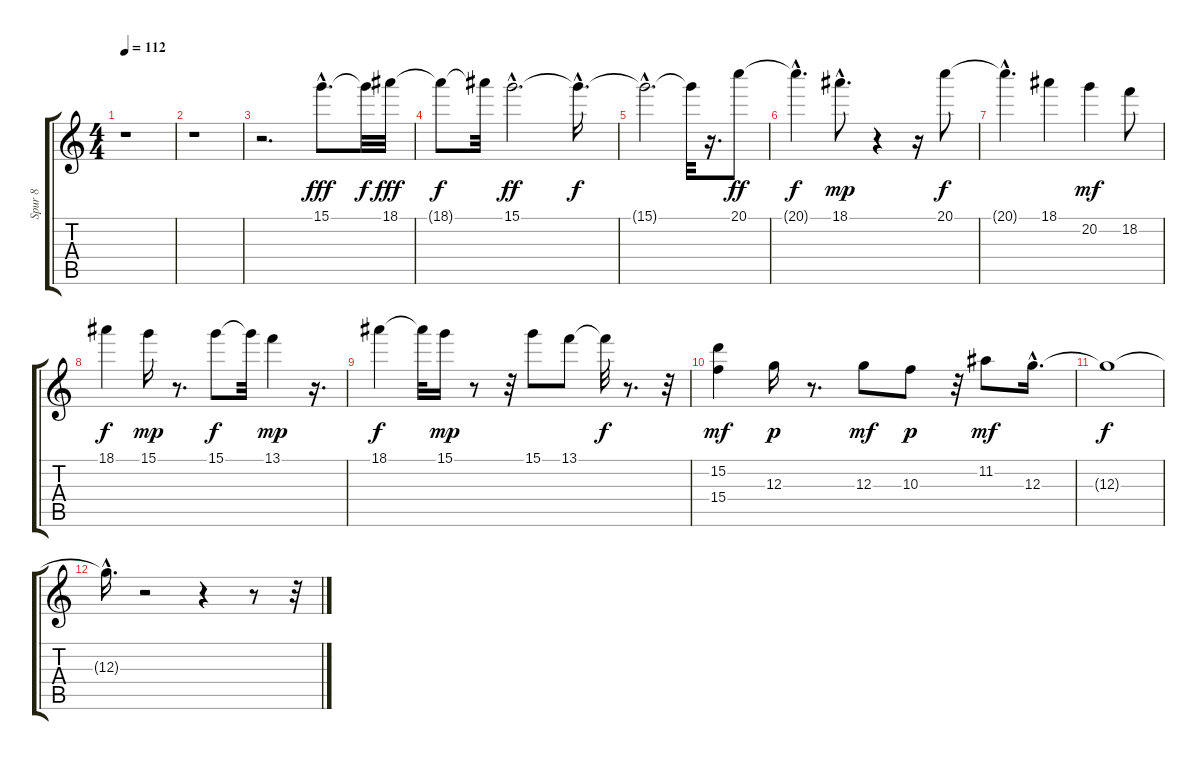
\track ("Spur 8" "Spur 8") {instrument distortionguitar}
\staff {score tabs}
\tuning (E4 B3 G3 D3 A2 E2) {hide}
\ts (4 4)
\tempo 112
\clef g2
\ks c
r.1{dy f} |
r.1 |
r.2{d} 15.1{hac}.8{d dy fff} 15.1{t}.32{dy f} 18.1.32{dy fff} |
18.1{t}.8{dy f} 18.1{t}.32 15.1{hac}.2{d dy ff} 15.1{hac t}.16{d dy f} |
15.1{hac t}.2{d} 15.1{t}.32 r.16{d} 20.1.8{dy ff} |
20.1{hac t}.4{d dy f} 18.1{hac}.8{d dy mp} r.4 r.16 20.1.8{dy f} |
20.1{hac t}.4{d} 18.1.4 20.2.4{dy mf} 18.2.8 |
18.1.4{dy f} 15.1.16{dy mp} r.8{d} 15.1.8{dy f} 15.1{t}.32 13.1.4{dy mp} r.16{d} |
18.1.4{dy f} 18.1{t}.32 15.1.16{dy mp} r.8 r.32 15.1.8 13.1.8 13.1{t}.32{dy f} r.8{d} r.32 |
(15.2 15.4).4{dy mf} 12.3.16{dy p} r.8{d} 12.3.8{dy mf} 10.3.8{dy p} r.32 11.2.8{dy mf} 12.3{hac}.16{d} |
12.3{t}.1{dy f} |
12.3{hac t}.16{d} r.2 r.4 r.8 r.32
